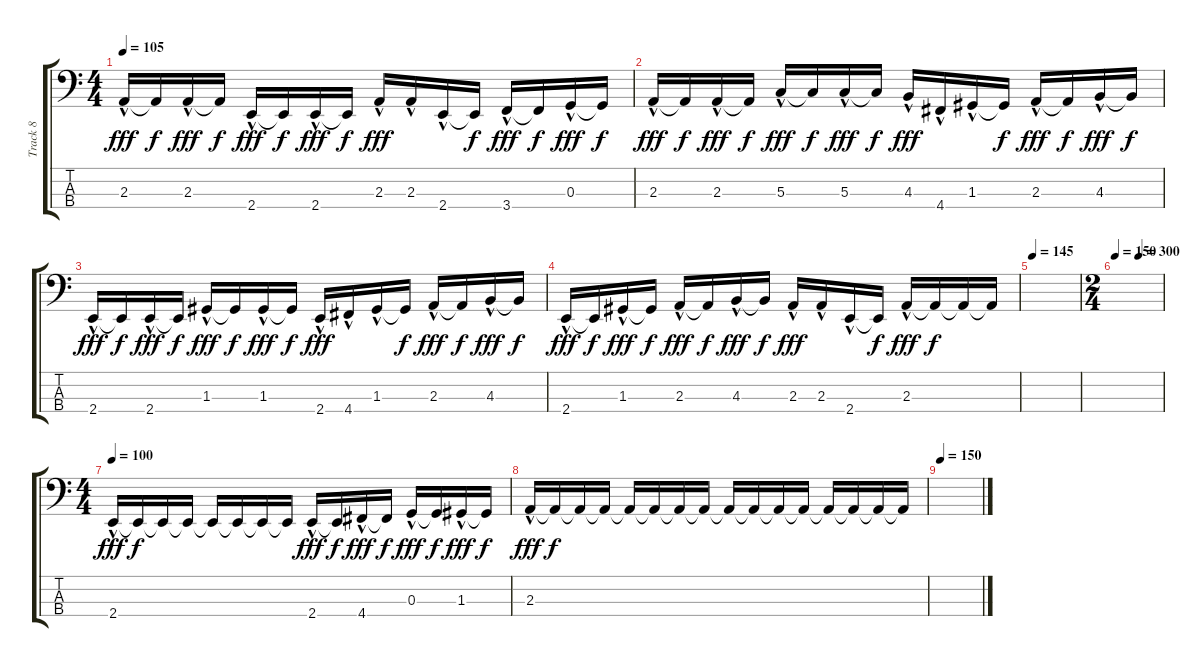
\track ("Track 8" "Track 8") {instrument slapbass1}
\staff {score tabs}
\tuning (F2 C2 G1 D1) {hide}
\ts (4 4)
\tempo 105
\clef f4
\ks c
2.3{hac}.16{dy fff} 2.3{t}.16{dy f} 2.3{hac}.16{dy fff} 2.3{t}.16{dy f} 2.4{hac}.16{dy fff} 2.4{t}.16{dy f} 2.4{hac}.16{dy fff} 2.4{t}.16{dy f} 2.3{hac}.16{dy fff} 2.3{hac}.16 2.4{hac}.16 2.4{t}.16{dy f} 3.4{hac}.16{dy fff} 3.4{t}.16{dy f} 0.3{hac}.16{dy fff} 0.3{t}.16{dy f} |
2.3{hac}.16{dy fff} 2.3{t}.16{dy f} 2.3{hac}.16{dy fff} 2.3{t}.16{dy f} 5.3{hac}.16{dy fff} 5.3{t}.16{dy f} 5.3{hac}.16{dy fff} 5.3{t}.16{dy f} 4.3{hac}.16{dy fff} 4.4{hac}.16 1.3{hac}.16 1.3{t}.16{dy f} 2.3{hac}.16{dy fff} 2.3{t}.16{dy f} 4.3{hac}.16{dy fff} 4.3{t}.16{dy f} |
2.4{hac}.16{dy fff} 2.4{t}.16{dy f} 2.4{hac}.16{dy fff} 2.4{t}.16{dy f} 1.3{hac}.16{dy fff} 1.3{t}.16{dy f} 1.3{hac}.16{dy fff} 1.3{t}.16{dy f} 2.4{hac}.16{dy fff} 4.4{hac}.16 1.3{hac}.16 1.3{t}.16{dy f} 2.3{hac}.16{dy fff} 2.3{t}.16{dy f} 4.3{hac}.16{dy fff} 4.3{t}.16{dy f} |
2.4{hac}.16{dy fff} 2.4{t}.16{dy f} 1.3{hac}.16{dy fff} 1.3{t}.16{dy f} 2.3{hac}.16{dy fff} 2.3{t}.16{dy f} 4.3{hac}.16{dy fff} 4.3{t}.16{dy f} 2.3{hac}.16{dy fff} 2.3{hac}.16 2.4{hac}.16 2.4{t}.16{dy f} 2.3{hac}.16{dy fff} 2.3{t}.16{dy f} 2.3{t}.16 2.3{t}.16 |
\tempo 145
|
\ts (2 4)
\tempo 150
\tempo (300 0.5)
|
\ts (4 4)
\tempo 100
2.4{hac}.16{dy fff} 2.4{t}.16{dy f} 2.4{t}.16 2.4{t}.16 2.4{t}.16 2.4{t}.16 2.4{t}.16 2.4{t}.16 2.4{hac}.16{dy fff} 2.4{t}.16{dy f} 4.4{hac}.16{dy fff} 4.4{t}.16{dy f} 0.3{hac}.16{dy fff} 0.3{t}.16{dy f} 1.3{hac}.16{dy fff} 1.3{t}.16{dy f} |
2.3{hac}.16{dy fff} 2.3{t}.16{dy f} 2.3{t}.16 2.3{t}.16 2.3{t}.16 2.3{t}.16 2.3{t}.16 2.3{t}.16 2.3{t}.16 2.3{t}.16 2.3{t}.16 2.3{t}.16 2.3{t}.16 2.3{t}.16 2.3{t}.16 2.3{t}.16 |
\tempo 150
